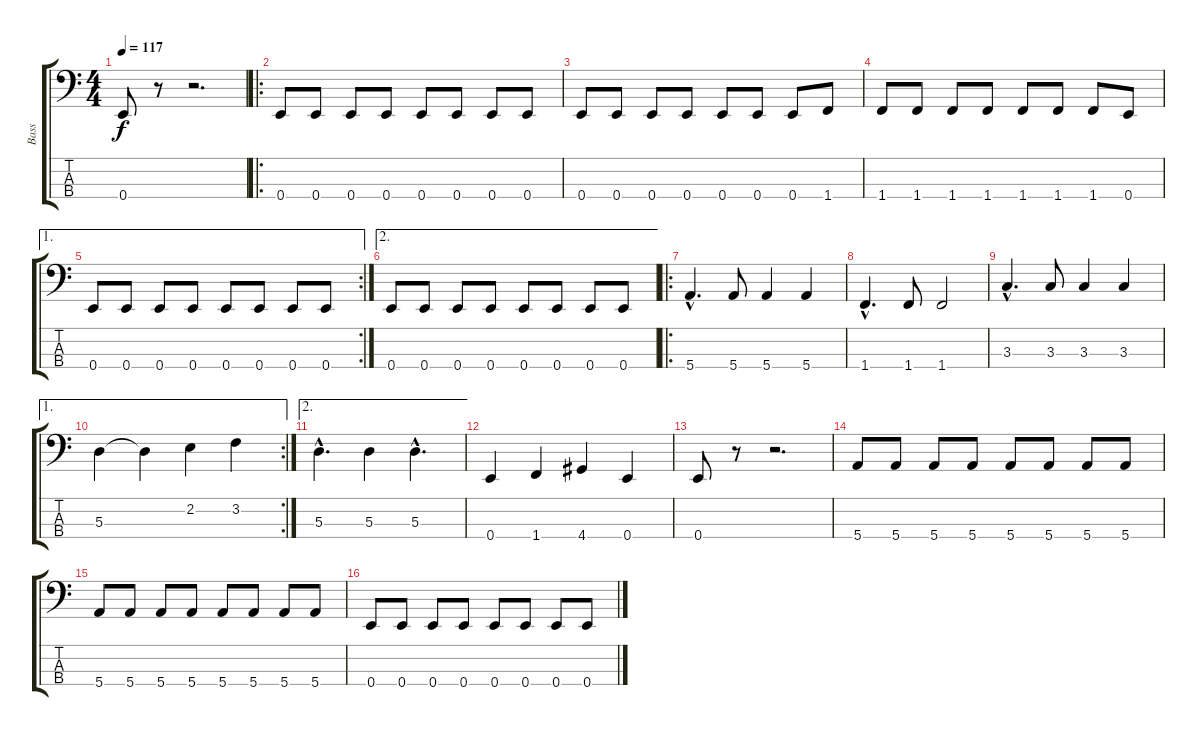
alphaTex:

\track ("Bass" "Bass") {instrument electricbassfinger}
\staff {score tabs}
\tuning (G2 D2 A1 E1) {hide}
\ts (4 4)
\tempo 117
\clef f4
\ks c
0.4.8{dy f} r.8 r.2{d} |
\ro
0.4.8 0.4.8 0.4.8 0.4.8 0.4.8 0.4.8 0.4.8 0.4.8 |
0.4.8 0.4.8 0.4.8 0.4.8 0.4.8 0.4.8 0.4.8 1.4.8 |
1.4.8 1.4.8 1.4.8 1.4.8 1.4.8 1.4.8 1.4.8 0.4.8 |
\ae 1
\rc 2
0.4.8 0.4.8 0.4.8 0.4.8 0.4.8 0.4.8 0.4.8 0.4.8 |
\ae 2
0.4.8 0.4.8 0.4.8 0.4.8 0.4.8 0.4.8 0.4.8 0.4.8 |
\ro
5.4{hac}.4{d} 5.4.8 5.4.4 5.4.4 |
1.4{hac}.4{d} 1.4.8 1.4.2 |
3.3{hac}.4{d} 3.3.8 3.3.4 3.3.4 |
\ae 1
\rc 2
5.3.4 5.3{t}.4 2.2.4 3.2.4 |
\ae 2
5.3{hac}.4{d} 5.3.4 5.3{hac}.4{d} |
0.4.4 1.4.4 4.4.4 0.4.4 |
0.4.8 r.8 r.2{d} |
5.4.8 5.4.8 5.4.8 5.4.8 5.4.8 5.4.8 5.4.8 5.4.8 |
5.4.8 5.4.8 5.4.8 5.4.8 5.4.8 5.4.8 5.4.8 5.4.8 |
0.4.8 0.4.8 0.4.8 0.4.8 0.4.8 0.4.8 0.4.8 0.4.8
